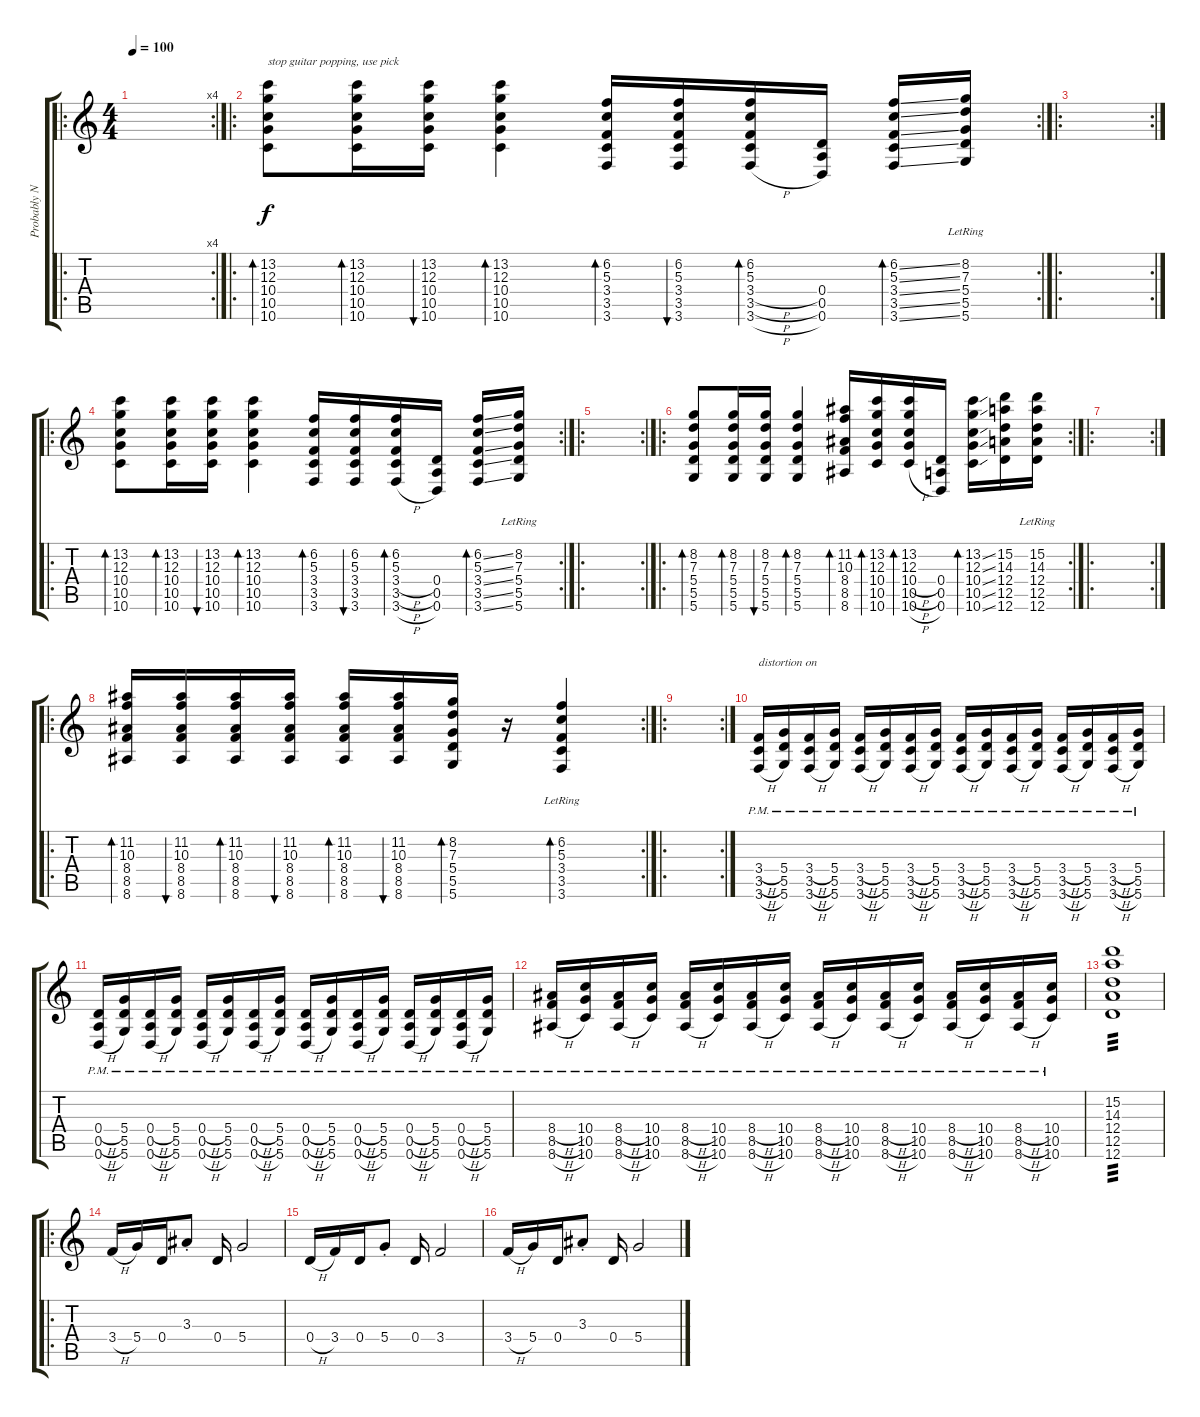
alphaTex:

\track ("Probably Nick" "Probably N") {instrument slapbass1}
\staff {score tabs}
\tuning (E4 B3 G3 D3 A2 D2) {hide}
\ro
\rc 4
\ts (4 4)
\tempo 100
\clef g2
\ks c
|
\ro
\rc 2
(13.2 12.3 10.4 10.5 10.6).8{bd 60 txt "stop guitar popping, use pick" instrument acousticguitarsteel} (13.2 12.3 10.4 10.5 10.6).16{bd 120} (13.2 12.3 10.4 10.5 10.6).16{bu 120} (13.2 12.3 10.4 10.5 10.6).4{bd 60} (6.2 5.3 3.4 3.5 3.6).16{bd 60} (6.2 5.3 3.4 3.5 3.6).16{bu 120} (6.2 5.3 3.4{h} 3.5{h} 3.6{h}).16{bd 60} (0.4 0.5 0.6).16 (6.2{ss} 5.3{ss} 3.4{ss} 3.5{ss} 3.6{ss}).16{bd 60} (8.2{lr} 7.3{lr} 5.4{lr} 5.5{lr} 5.6{lr}).16 |
\ro
\rc 2
|
\ro
\rc 2
(13.2 12.3 10.4 10.5 10.6).8{bd 60 instrument acousticguitarsteel} (13.2 12.3 10.4 10.5 10.6).16{bd 120} (13.2 12.3 10.4 10.5 10.6).16{bu 120} (13.2 12.3 10.4 10.5 10.6).4{bd 60} (6.2 5.3 3.4 3.5 3.6).16{bd 60} (6.2 5.3 3.4 3.5 3.6).16{bu 120} (6.2 5.3 3.4{h} 3.5{h} 3.6{h}).16{bd 60} (0.4 0.5 0.6).16 (6.2{ss} 5.3{ss} 3.4{ss} 3.5{ss} 3.6{ss}).16{bd 60} (8.2{lr} 7.3{lr} 5.4{lr} 5.5{lr} 5.6{lr}).16 |
\ro
\rc 2
|
\ro
\rc 2
(8.2 7.3 5.4 5.5 5.6).8{bd 60} (8.2 7.3 5.4 5.5 5.6).16{bd 120} (8.2 7.3 5.4 5.5 5.6).16{bu 120} (8.2 7.3 5.4 5.5 5.6).4{bd 60} (11.2 10.3 8.4 8.5 8.6).16{bd 60} (13.2 12.3 10.4 10.5 10.6).16{bd 60} (13.2 12.3 10.4{h} 10.5{h} 10.6{h}).16{bd 60} (0.4 0.5 0.6).16 (13.2{ss} 12.3{ss} 10.4{ss} 10.5{ss} 10.6{ss}).16{bd 60} (15.2 14.3 12.4 12.5 12.6).16 (15.2{lr} 14.3{lr} 12.4{lr} 12.5{lr} 12.6{lr}).16 |
\ro
\rc 2
|
\ro
\rc 2
(11.2 10.3 8.4 8.5 8.6).16{bd 60} (11.2 10.3 8.4 8.5 8.6).16{bu 60} (11.2 10.3 8.4 8.5 8.6).16{bd 60} (11.2 10.3 8.4 8.5 8.6).16{bu 60} (11.2 10.3 8.4 8.5 8.6).16{bd 60} (11.2 10.3 8.4 8.5 8.6).16{bu 60} (8.2 7.3 5.4 5.5 5.6).16{bd 240} r.16 (6.2{lr} 5.3{lr} 3.4{lr} 3.5{lr} 3.6{lr}).4{bd 120} |
\ro
\rc 2
|
(3.4{h pm} 3.5{h pm} 3.6{h pm}).16{txt "distortion on" instrument distortionguitar} (5.4{pm} 5.5{pm} 5.6{pm}).16 (3.4{h pm} 3.5{h pm} 3.6{h pm}).16 (5.4{pm} 5.5{pm} 5.6{pm}).16 (3.4{h pm} 3.5{h pm} 3.6{h pm}).16 (5.4{pm} 5.5{pm} 5.6{pm}).16 (3.4{h pm} 3.5{h pm} 3.6{h pm}).16 (5.4{pm} 5.5{pm} 5.6{pm}).16 (3.4{h pm} 3.5{h pm} 3.6{h pm}).16 (5.4{pm} 5.5{pm} 5.6{pm}).16 (3.4{h pm} 3.5{h pm} 3.6{h pm}).16 (5.4{pm} 5.5{pm} 5.6{pm}).16 (3.4{h pm} 3.5{h pm} 3.6{h pm}).16 (5.4{pm} 5.5{pm} 5.6{pm}).16 (3.4{h pm} 3.5{h pm} 3.6{h pm}).16 (5.4{pm} 5.5{pm} 5.6{pm}).16 |
(0.4{h pm} 0.5{h pm} 0.6{h pm}).16 (5.4{pm} 5.5{pm} 5.6{pm}).16 (0.4{h pm} 0.5{h pm} 0.6{h pm}).16 (5.4{pm} 5.5{pm} 5.6{pm}).16 (0.4{h pm} 0.5{h pm} 0.6{h pm}).16 (5.4{pm} 5.5{pm} 5.6{pm}).16 (0.4{h pm} 0.5{h pm} 0.6{h pm}).16 (5.4{pm} 5.5{pm} 5.6{pm}).16 (0.4{h pm} 0.5{h pm} 0.6{h pm}).16 (5.4{pm} 5.5{pm} 5.6{pm}).16 (0.4{h pm} 0.5{h pm} 0.6{h pm}).16 (5.4{pm} 5.5{pm} 5.6{pm}).16 (0.4{h pm} 0.5{h pm} 0.6{h pm}).16 (5.4{pm} 5.5{pm} 5.6{pm}).16 (0.4{h pm} 0.5{h pm} 0.6{h pm}).16 (5.4{pm} 5.5{pm} 5.6{pm}).16 |
(8.4{h pm} 8.5{h pm} 8.6{h pm}).16 (10.4{pm} 10.5{pm} 10.6{pm}).16 (8.4{h pm} 8.5{h pm} 8.6{h pm}).16 (10.4{pm} 10.5{pm} 10.6{pm}).16 (8.4{h pm} 8.5{h pm} 8.6{h pm}).16 (10.4{pm} 10.5{pm} 10.6{pm}).16 (8.4{h pm} 8.5{h pm} 8.6{h pm}).16 (10.4{pm} 10.5{pm} 10.6{pm}).16 (8.4{h pm} 8.5{h pm} 8.6{h pm}).16 (10.4{pm} 10.5{pm} 10.6{pm}).16 (8.4{h pm} 8.5{h pm} 8.6{h pm}).16 (10.4{pm} 10.5{pm} 10.6{pm}).16 (8.4{h pm} 8.5{h pm} 8.6{h pm}).16 (10.4{pm} 10.5{pm} 10.6{pm}).16 (8.4{h pm} 8.5{h pm} 8.6{h pm}).16 (10.4{pm} 10.5{pm} 10.6{pm}).16 |
(15.2 14.3 12.4 12.5 12.6).1{tp 3} |
\ro
3.4{h}.16 5.4.16 0.4.16 3.3{st}.8 0.4.16 5.4.2 |
0.4{h}.16 3.4.16 0.4.16 5.4{st}.8 0.4.16 3.4.2 |
3.4{h}.16 5.4.16 0.4.16 3.3{st}.8 0.4.16 5.4.2
